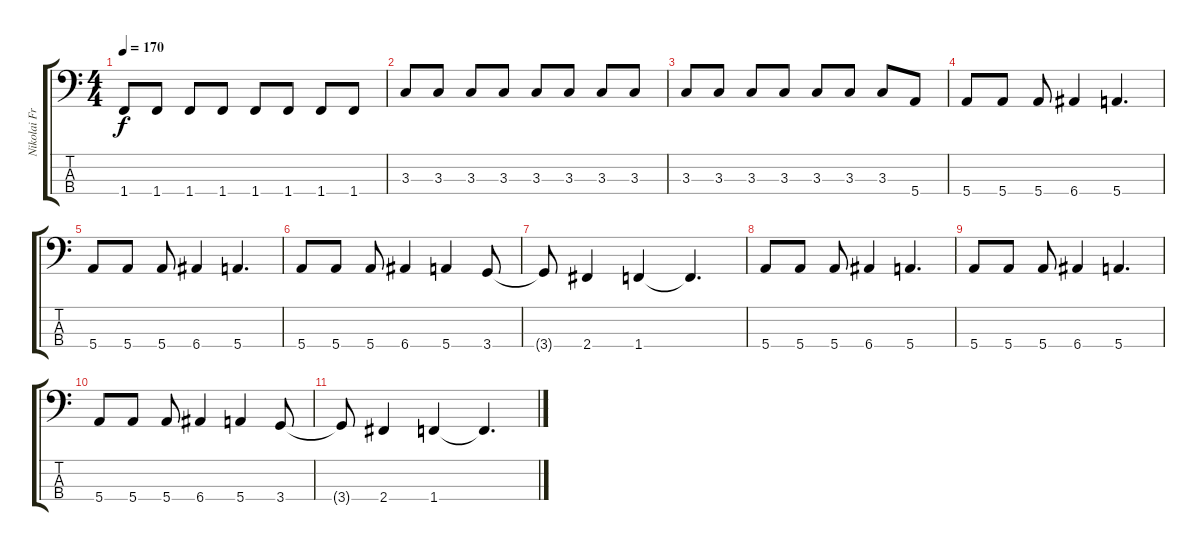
\track ("Nikolai Fraiture" "Nikolai Fr") {instrument electricbassfinger}
\staff {score tabs}
\tuning (G2 D2 A1 E1) {hide}
\ts (4 4)
\tempo 170
\clef f4
\ks c
1.4.8{dy f} 1.4.8 1.4.8 1.4.8 1.4.8 1.4.8 1.4.8 1.4.8 |
3.3.8 3.3.8 3.3.8 3.3.8 3.3.8 3.3.8 3.3.8 3.3.8 |
3.3.8 3.3.8 3.3.8 3.3.8 3.3.8 3.3.8 3.3.8 5.4.8 |
5.4.8 5.4.8 5.4.8 6.4.4 5.4.4{d} |
5.4.8 5.4.8 5.4.8 6.4.4 5.4.4{d} |
5.4.8 5.4.8 5.4.8 6.4.4 5.4.4 3.4.8 |
3.4{t}.8 2.4.4 1.4.4 1.4{t}.4{d} |
5.4.8 5.4.8 5.4.8 6.4.4 5.4.4{d} |
5.4.8 5.4.8 5.4.8 6.4.4 5.4.4{d} |
5.4.8 5.4.8 5.4.8 6.4.4 5.4.4 3.4.8 |
3.4{t}.8 2.4.4 1.4.4 1.4{t}.4{d}
